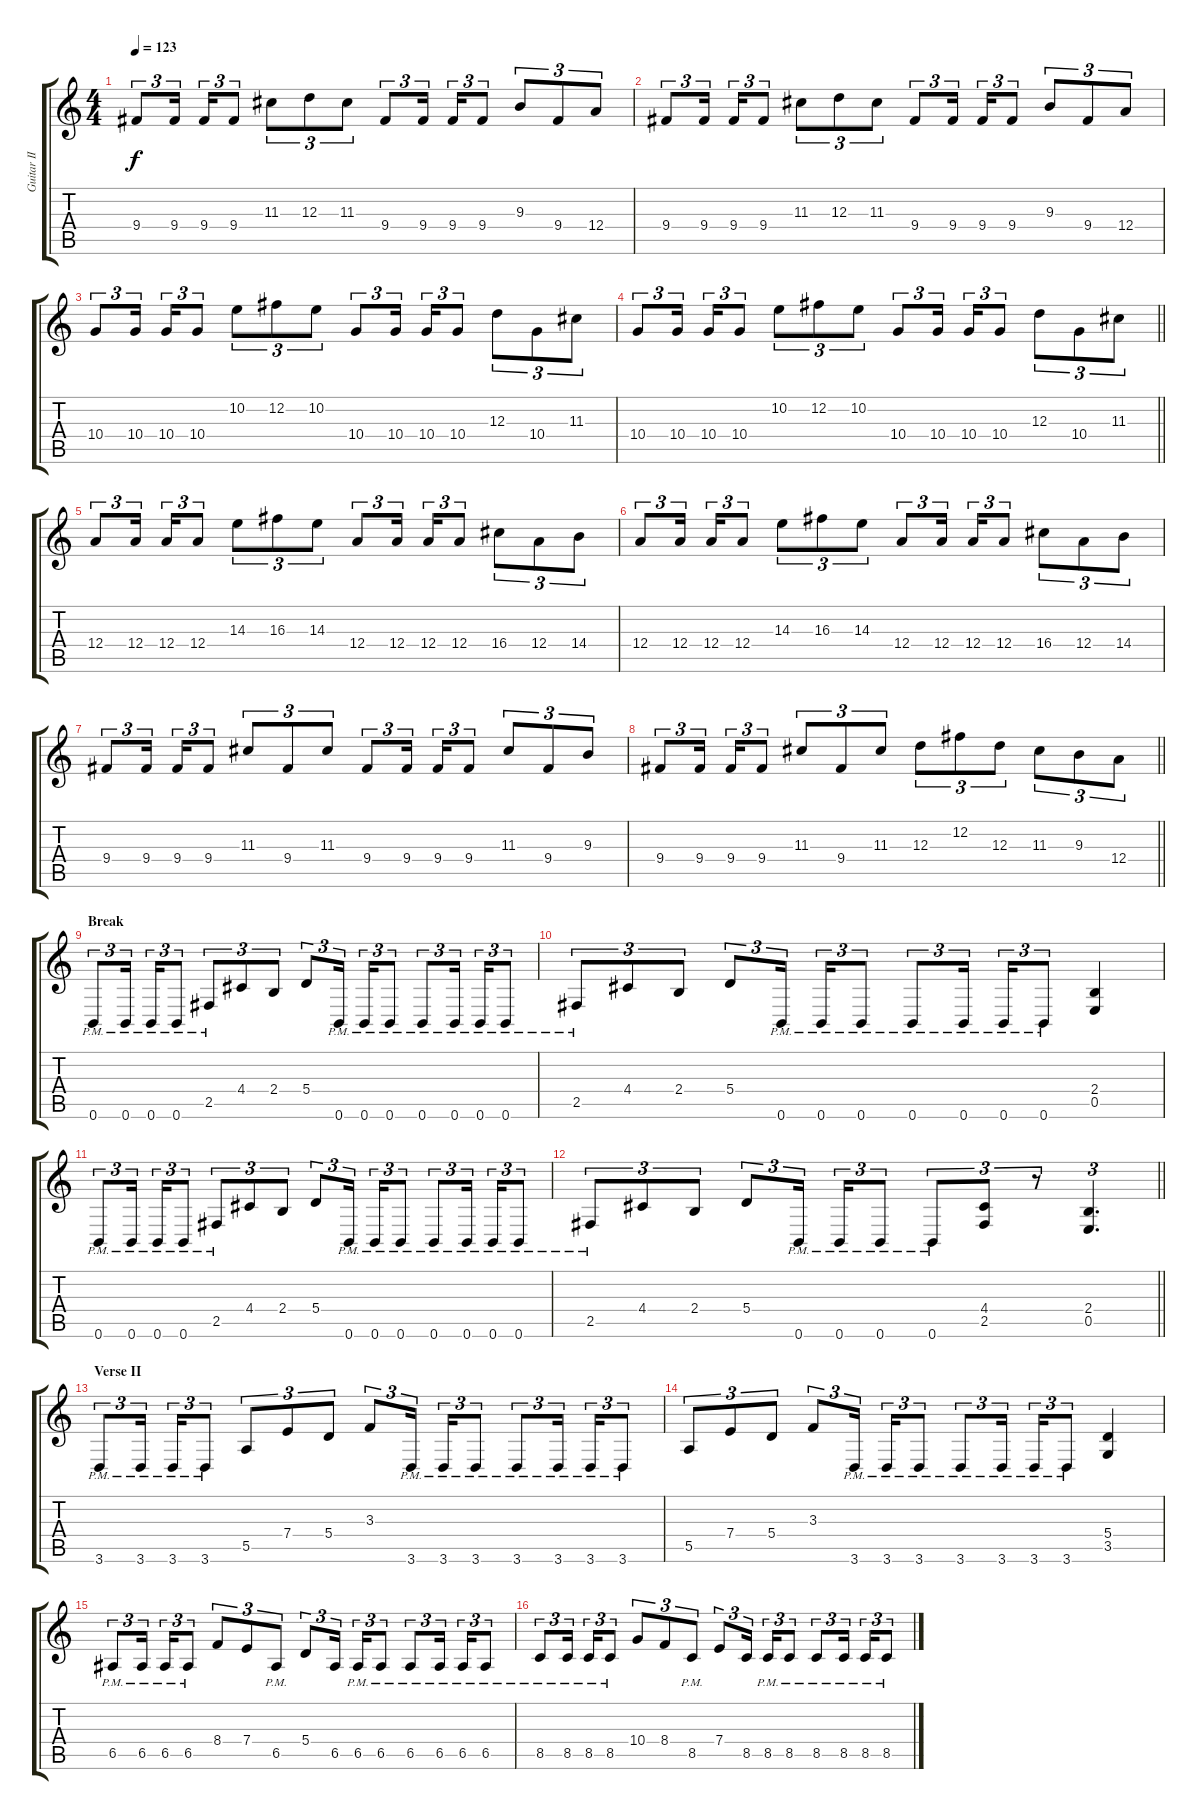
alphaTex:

\track ("Guitar II" "Guitar II") {instrument distortionguitar}
\staff {score tabs}
\tuning (B3 Gb3 D3 A2 E2 B1) {hide}
\ts (4 4)
\section ("" "")
\tempo 123
\clef g2
\ks c
9.4.8{tu (3 2) dy f} 9.4.16{tu (3 2) beam splitsecondary} 9.4.16{tu (3 2)} 9.4.8{tu (3 2)} 11.3.8{tu (3 2)} 12.3.8{tu (3 2)} 11.3.8{tu (3 2)} 9.4.8{tu (3 2)} 9.4.16{tu (3 2) beam splitsecondary} 9.4.16{tu (3 2)} 9.4.8{tu (3 2)} 9.3.8{tu (3 2)} 9.4.8{tu (3 2)} 12.4.8{tu (3 2)} |
9.4.8{tu (3 2)} 9.4.16{tu (3 2) beam splitsecondary} 9.4.16{tu (3 2)} 9.4.8{tu (3 2)} 11.3.8{tu (3 2)} 12.3.8{tu (3 2)} 11.3.8{tu (3 2)} 9.4.8{tu (3 2)} 9.4.16{tu (3 2) beam splitsecondary} 9.4.16{tu (3 2)} 9.4.8{tu (3 2)} 9.3.8{tu (3 2)} 9.4.8{tu (3 2)} 12.4.8{tu (3 2)} |
10.4.8{tu (3 2)} 10.4.16{tu (3 2) beam splitsecondary} 10.4.16{tu (3 2)} 10.4.8{tu (3 2)} 10.2.8{tu (3 2)} 12.2.8{tu (3 2)} 10.2.8{tu (3 2)} 10.4.8{tu (3 2)} 10.4.16{tu (3 2) beam splitsecondary} 10.4.16{tu (3 2)} 10.4.8{tu (3 2)} 12.3.8{tu (3 2)} 10.4.8{tu (3 2)} 11.3.8{tu (3 2)} |
\barLineRight lightlight
10.4.8{tu (3 2)} 10.4.16{tu (3 2) beam splitsecondary} 10.4.16{tu (3 2)} 10.4.8{tu (3 2)} 10.2.8{tu (3 2)} 12.2.8{tu (3 2)} 10.2.8{tu (3 2)} 10.4.8{tu (3 2)} 10.4.16{tu (3 2) beam splitsecondary} 10.4.16{tu (3 2)} 10.4.8{tu (3 2)} 12.3.8{tu (3 2)} 10.4.8{tu (3 2)} 11.3.8{tu (3 2)} |
12.4.8{tu (3 2)} 12.4.16{tu (3 2) beam splitsecondary} 12.4.16{tu (3 2)} 12.4.8{tu (3 2)} 14.3.8{tu (3 2)} 16.3.8{tu (3 2)} 14.3.8{tu (3 2)} 12.4.8{tu (3 2)} 12.4.16{tu (3 2) beam splitsecondary} 12.4.16{tu (3 2)} 12.4.8{tu (3 2)} 16.4.8{tu (3 2)} 12.4.8{tu (3 2)} 14.4.8{tu (3 2)} |
12.4.8{tu (3 2)} 12.4.16{tu (3 2) beam splitsecondary} 12.4.16{tu (3 2)} 12.4.8{tu (3 2)} 14.3.8{tu (3 2)} 16.3.8{tu (3 2)} 14.3.8{tu (3 2)} 12.4.8{tu (3 2)} 12.4.16{tu (3 2) beam splitsecondary} 12.4.16{tu (3 2)} 12.4.8{tu (3 2)} 16.4.8{tu (3 2)} 12.4.8{tu (3 2)} 14.4.8{tu (3 2)} |
9.4.8{tu (3 2)} 9.4.16{tu (3 2) beam splitsecondary} 9.4.16{tu (3 2)} 9.4.8{tu (3 2)} 11.3.8{tu (3 2)} 9.4.8{tu (3 2)} 11.3.8{tu (3 2)} 9.4.8{tu (3 2)} 9.4.16{tu (3 2) beam splitsecondary} 9.4.16{tu (3 2)} 9.4.8{tu (3 2)} 11.3.8{tu (3 2)} 9.4.8{tu (3 2)} 9.3.8{tu (3 2)} |
\barLineRight lightlight
9.4.8{tu (3 2)} 9.4.16{tu (3 2) beam splitsecondary} 9.4.16{tu (3 2)} 9.4.8{tu (3 2)} 11.3.8{tu (3 2)} 9.4.8{tu (3 2)} 11.3.8{tu (3 2)} 12.3.8{tu (3 2)} 12.2.8{tu (3 2)} 12.3.8{tu (3 2)} 11.3.8{tu (3 2)} 9.3.8{tu (3 2)} 12.4.8{tu (3 2)} |
\section ("" "Break")
0.6{pm}.8{tu (3 2)} 0.6{pm}.16{tu (3 2) beam splitsecondary} 0.6{pm}.16{tu (3 2)} 0.6{pm}.8{tu (3 2)} 2.5{pm}.8{tu (3 2)} 4.4.8{tu (3 2)} 2.4.8{tu (3 2)} 5.4.8{tu (3 2)} 0.6{pm}.16{tu (3 2) beam splitsecondary} 0.6{pm}.16{tu (3 2)} 0.6{pm}.8{tu (3 2)} 0.6{pm}.8{tu (3 2)} 0.6{pm}.16{tu (3 2) beam splitsecondary} 0.6{pm}.16{tu (3 2)} 0.6{pm}.8{tu (3 2)} |
2.5{pm}.8{tu (3 2)} 4.4.8{tu (3 2)} 2.4.8{tu (3 2)} 5.4.8{tu (3 2)} 0.6{pm}.16{tu (3 2) beam splitsecondary} 0.6{pm}.16{tu (3 2)} 0.6{pm}.8{tu (3 2)} 0.6{pm}.8{tu (3 2)} 0.6{pm}.16{tu (3 2) beam splitsecondary} 0.6{pm}.16{tu (3 2)} 0.6{pm}.8{tu (3 2)} (2.4 0.5).4 |
0.6{pm}.8{tu (3 2)} 0.6{pm}.16{tu (3 2) beam splitsecondary} 0.6{pm}.16{tu (3 2)} 0.6{pm}.8{tu (3 2)} 2.5{pm}.8{tu (3 2)} 4.4.8{tu (3 2)} 2.4.8{tu (3 2)} 5.4.8{tu (3 2)} 0.6{pm}.16{tu (3 2) beam splitsecondary} 0.6{pm}.16{tu (3 2)} 0.6{pm}.8{tu (3 2)} 0.6{pm}.8{tu (3 2)} 0.6{pm}.16{tu (3 2) beam splitsecondary} 0.6{pm}.16{tu (3 2)} 0.6{pm}.8{tu (3 2)} |
\barLineRight lightlight
2.5{pm}.8{tu (3 2)} 4.4.8{tu (3 2)} 2.4.8{tu (3 2)} 5.4.8{tu (3 2)} 0.6{pm}.16{tu (3 2) beam splitsecondary} 0.6{pm}.16{tu (3 2)} 0.6{pm}.8{tu (3 2)} 0.6{pm}.8{tu (3 2)} (4.4 2.5).8{tu (3 2)} r.8{tu (3 2)} (2.4 0.5).4{d tu (3 2)} |
\section ("" "Verse II")
3.6{pm}.8{tu (3 2)} 3.6{pm}.16{tu (3 2) beam splitsecondary} 3.6{pm}.16{tu (3 2)} 3.6{pm}.8{tu (3 2)} 5.5.8{tu (3 2)} 7.4.8{tu (3 2)} 5.4.8{tu (3 2)} 3.3.8{tu (3 2)} 3.6{pm}.16{tu (3 2) beam splitsecondary} 3.6{pm}.16{tu (3 2)} 3.6{pm}.8{tu (3 2)} 3.6{pm}.8{tu (3 2)} 3.6{pm}.16{tu (3 2) beam splitsecondary} 3.6{pm}.16{tu (3 2)} 3.6{pm}.8{tu (3 2)} |
5.5.8{tu (3 2)} 7.4.8{tu (3 2)} 5.4.8{tu (3 2)} 3.3.8{tu (3 2)} 3.6{pm}.16{tu (3 2) beam splitsecondary} 3.6{pm}.16{tu (3 2)} 3.6{pm}.8{tu (3 2)} 3.6{pm}.8{tu (3 2)} 3.6{pm}.16{tu (3 2) beam splitsecondary} 3.6{pm}.16{tu (3 2)} 3.6{pm}.8{tu (3 2)} (5.4 3.5).4 |
6.5{pm}.8{tu (3 2)} 6.5{pm}.16{tu (3 2) beam splitsecondary} 6.5{pm}.16{tu (3 2)} 6.5{pm}.8{tu (3 2)} 8.4.8{tu (3 2)} 7.4.8{tu (3 2)} 6.5{pm}.8{tu (3 2)} 5.4.8{tu (3 2)} 6.5.16{tu (3 2) beam splitsecondary} 6.5{pm}.16{tu (3 2)} 6.5{pm}.8{tu (3 2)} 6.5{pm}.8{tu (3 2)} 6.5{pm}.16{tu (3 2) beam splitsecondary} 6.5{pm}.16{tu (3 2)} 6.5{pm}.8{tu (3 2)} |
8.5{pm}.8{tu (3 2)} 8.5{pm}.16{tu (3 2) beam splitsecondary} 8.5{pm}.16{tu (3 2)} 8.5{pm}.8{tu (3 2)} 10.4.8{tu (3 2)} 8.4.8{tu (3 2)} 8.5{pm}.8{tu (3 2)} 7.4.8{tu (3 2)} 8.5.16{tu (3 2) beam splitsecondary} 8.5{pm}.16{tu (3 2)} 8.5{pm}.8{tu (3 2)} 8.5{pm}.8{tu (3 2)} 8.5{pm}.16{tu (3 2) beam splitsecondary} 8.5{pm}.16{tu (3 2)} 8.5{pm}.8{tu (3 2)}
